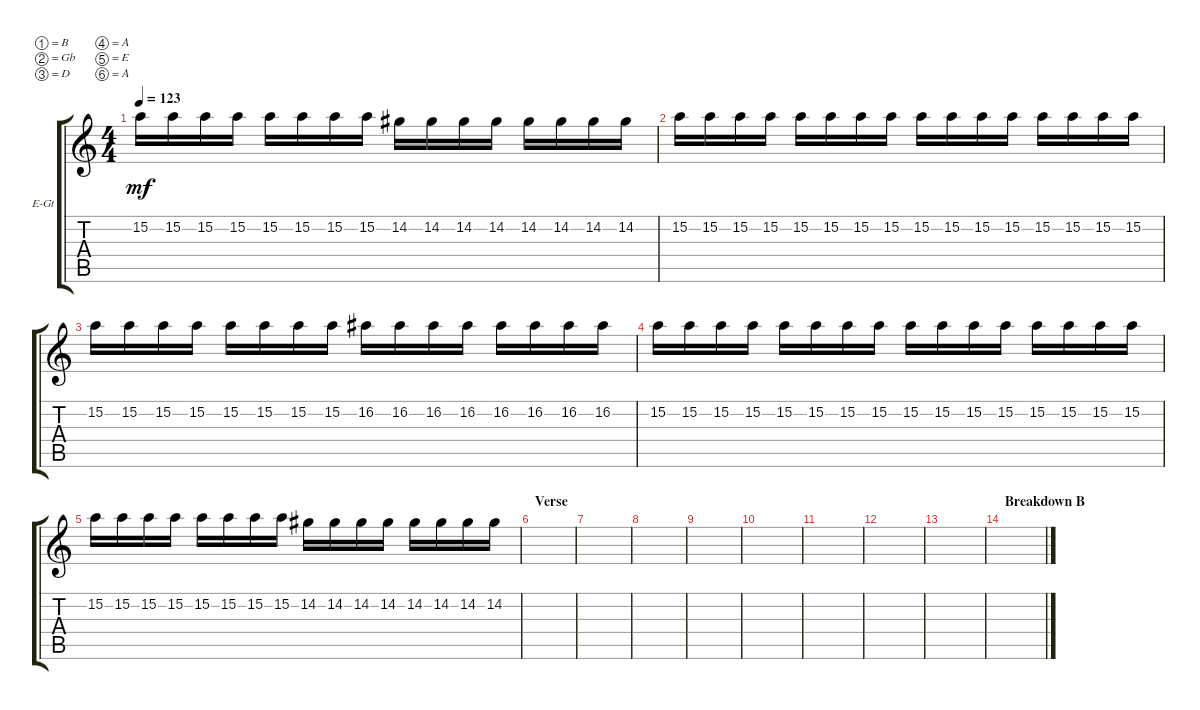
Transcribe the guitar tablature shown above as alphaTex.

\bracketExtendMode groupsimilarinstruments
\firstSystemTrackNameOrientation horizontal
\otherSystemsTrackNameOrientation horizontal
\track ("Intro Guitar" "E-Gt") {instrument distortionguitar}
\staff {score tabs}
\tuning (B3 Gb3 D3 A2 E2 A1)
\ts (4 4)
\tempo 123
\clef g2
\scale
0.333333
\ks aminor
15.2.16{dy mf} 15.2.16 15.2.16 15.2.16 15.2.16 15.2.16 15.2.16 15.2.16 14.2.16 14.2.16 14.2.16 14.2.16 14.2.16 14.2.16 14.2.16 14.2.16 |
\scale
0.333333 15.2.16 15.2.16 15.2.16 15.2.16 15.2.16 15.2.16 15.2.16 15.2.16 15.2.16 15.2.16 15.2.16 15.2.16 15.2.16 15.2.16 15.2.16 15.2.16 |
\scale
0.333333 15.2.16 15.2.16 15.2.16 15.2.16 15.2.16 15.2.16 15.2.16 15.2.16 16.2.16 16.2.16 16.2.16 16.2.16 16.2.16 16.2.16 16.2.16 16.2.16 |
\scale
0.333333 15.2.16 15.2.16 15.2.16 15.2.16 15.2.16 15.2.16 15.2.16 15.2.16 15.2.16 15.2.16 15.2.16 15.2.16 15.2.16 15.2.16 15.2.16 15.2.16 |
\scale
0.333333 15.2.16 15.2.16 15.2.16 15.2.16 15.2.16 15.2.16 15.2.16 15.2.16 14.2.16 14.2.16 14.2.16 14.2.16 14.2.16 14.2.16 14.2.16 14.2.16 |
\section ("" "Verse")
\scale
0.333333 |
\scale
0.333333 |
\scale
0.333333 |
\scale
0.333333 |
\scale
0.333333 |
\scale
0.333333 |
\scale
0.333333 |
\scale
0.333333 |
\section ("" "Breakdown B")
\scale
0.333333 |
\scale
0.333333 |
\scale
0.333333
